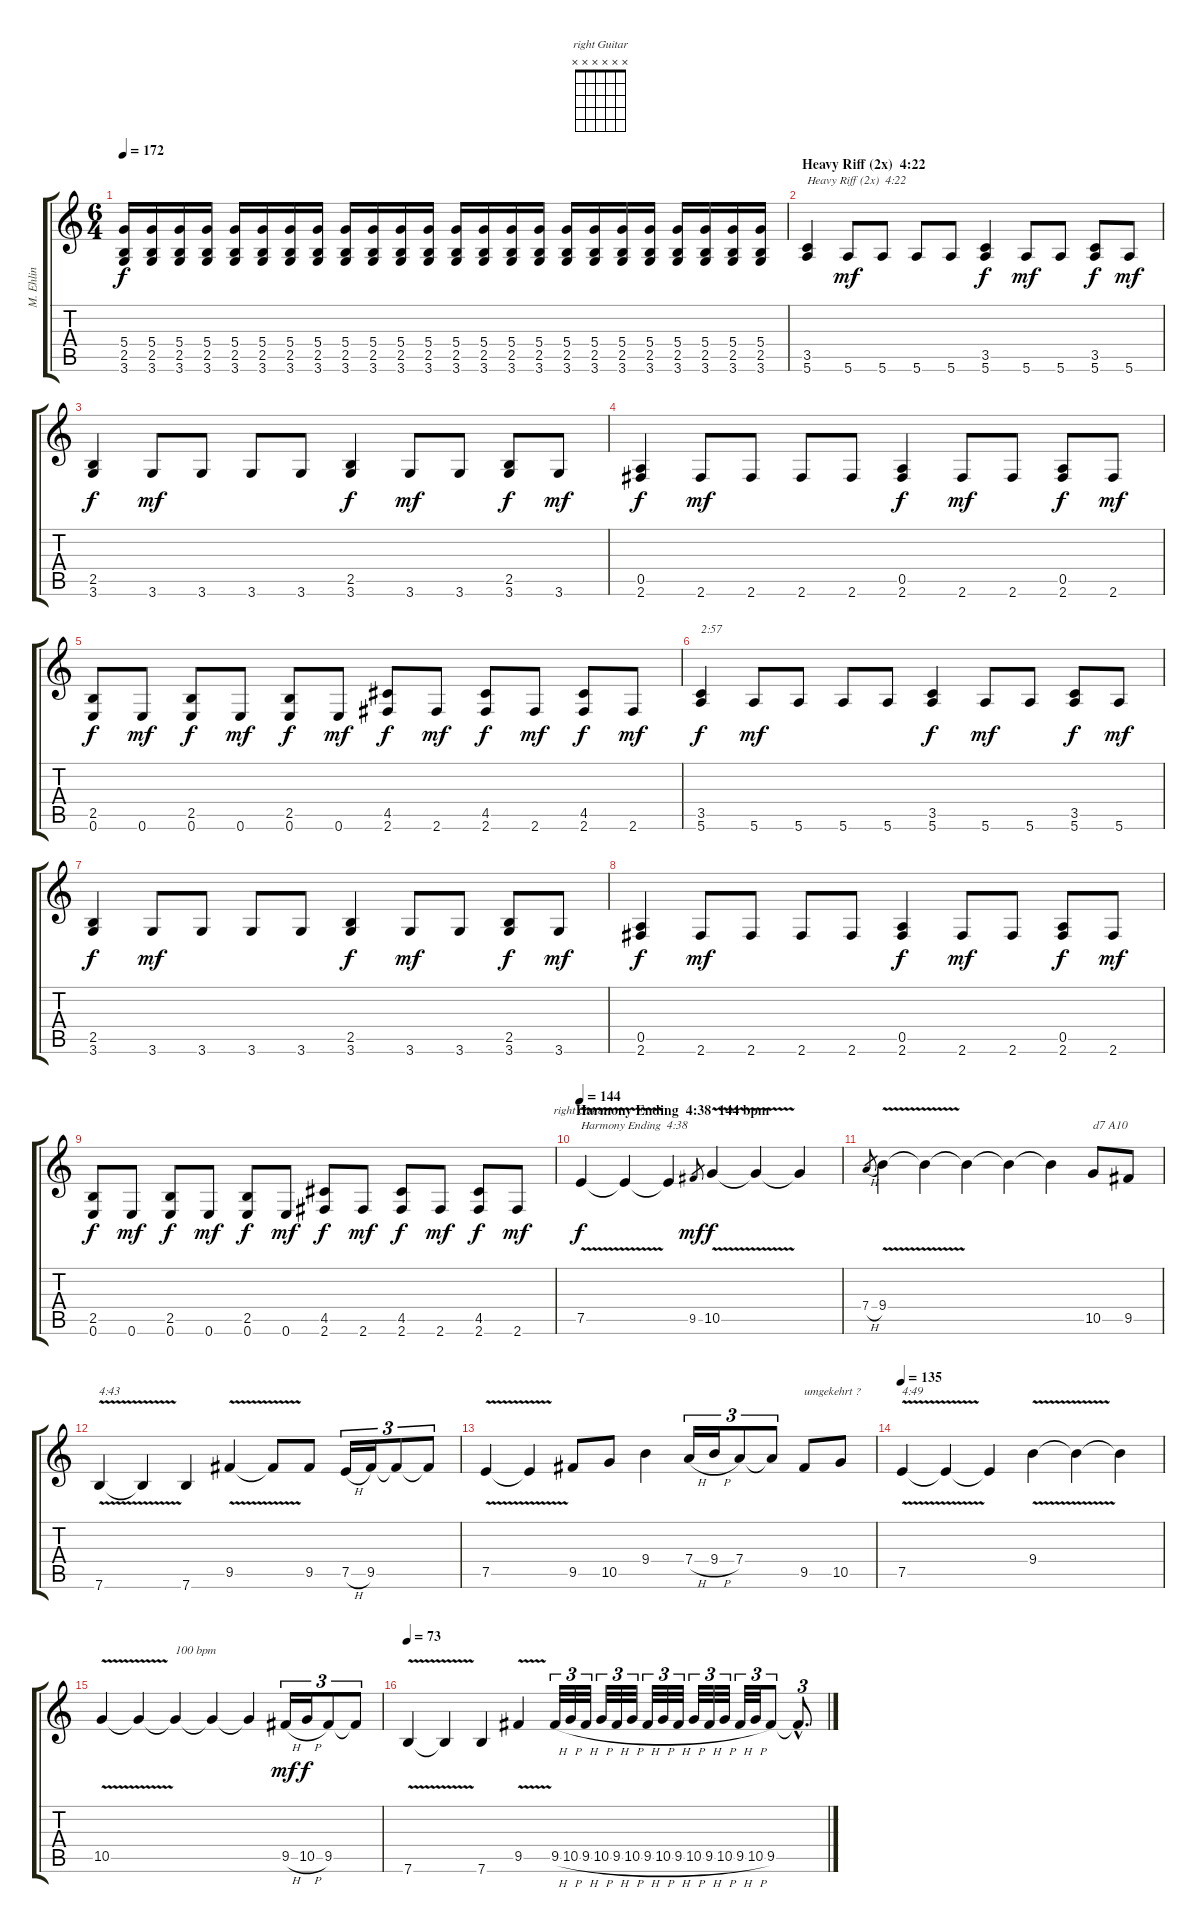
\track ("M. Ehlin" "M. Ehlin") {instrument overdrivenguitar}
\staff {score tabs}
\tuning (E4 B3 G3 D3 A2 E2) {hide}
\chord ("right Guitar" x x x x x x)
\ts (6 4)
\tempo 172
\clef g2
\ks c
(5.4 2.5 3.6).16{dy f} (5.4 2.5 3.6).16 (5.4 2.5 3.6).16 (5.4 2.5 3.6).16 (5.4 2.5 3.6).16 (5.4 2.5 3.6).16 (5.4 2.5 3.6).16 (5.4 2.5 3.6).16 (5.4 2.5 3.6).16 (5.4 2.5 3.6).16 (5.4 2.5 3.6).16 (5.4 2.5 3.6).16 (5.4 2.5 3.6).16 (5.4 2.5 3.6).16 (5.4 2.5 3.6).16 (5.4 2.5 3.6).16 (5.4 2.5 3.6).16 (5.4 2.5 3.6).16 (5.4 2.5 3.6).16 (5.4 2.5 3.6).16 (5.4 2.5 3.6).16 (5.4 2.5 3.6).16 (5.4 2.5 3.6).16 (5.4 2.5 3.6).16 |
\section ("" "Heavy Riff (2x)  4:22")
(3.5 5.6).4{txt "Heavy Riff (2x)  4:22"} 5.6.8{dy mf} 5.6.8 5.6.8 5.6.8 (3.5 5.6).4{dy f} 5.6.8{dy mf} 5.6.8 (3.5 5.6).8{dy f} 5.6.8{dy mf} |
(2.5 3.6).4{dy f} 3.6.8{dy mf} 3.6.8 3.6.8 3.6.8 (2.5 3.6).4{dy f} 3.6.8{dy mf} 3.6.8 (2.5 3.6).8{dy f} 3.6.8{dy mf} |
(0.5 2.6).4{dy f} 2.6.8{dy mf} 2.6.8 2.6.8 2.6.8 (0.5 2.6).4{dy f} 2.6.8{dy mf} 2.6.8 (0.5 2.6).8{dy f} 2.6.8{dy mf} |
(2.5 0.6).8{dy f} 0.6.8{dy mf} (2.5 0.6).8{dy f} 0.6.8{dy mf} (2.5 0.6).8{dy f} 0.6.8{dy mf} (4.5 2.6).8{dy f} 2.6.8{dy mf} (4.5 2.6).8{dy f} 2.6.8{dy mf} (4.5 2.6).8{dy f} 2.6.8{dy mf} |
(3.5 5.6).4{txt "2:57" dy f} 5.6.8{dy mf} 5.6.8 5.6.8 5.6.8 (3.5 5.6).4{dy f} 5.6.8{dy mf} 5.6.8 (3.5 5.6).8{dy f} 5.6.8{dy mf} |
(2.5 3.6).4{dy f} 3.6.8{dy mf} 3.6.8 3.6.8 3.6.8 (2.5 3.6).4{dy f} 3.6.8{dy mf} 3.6.8 (2.5 3.6).8{dy f} 3.6.8{dy mf} |
(0.5 2.6).4{dy f} 2.6.8{dy mf} 2.6.8 2.6.8 2.6.8 (0.5 2.6).4{dy f} 2.6.8{dy mf} 2.6.8 (0.5 2.6).8{dy f} 2.6.8{dy mf} |
(2.5 0.6).8{dy f} 0.6.8{dy mf} (2.5 0.6).8{dy f} 0.6.8{dy mf} (2.5 0.6).8{dy f} 0.6.8{dy mf} (4.5 2.6).8{dy f} 2.6.8{dy mf} (4.5 2.6).8{dy f} 2.6.8{dy mf} (4.5 2.6).8{dy f} 2.6.8{dy mf} |
\section ("" "Harmony Ending  4:38  144 bpm")
\tempo 144
7.5{v}.4{ch "right Guitar" txt "Harmony Ending  4:38" dy f balance 16} 7.5{t}.4 7.5{t}.4 9.5.8{gr dy mf} 10.5{v}.4{dy f} 10.5{t}.4 10.5{t}.4 |
7.4{h}.8{gr} 9.4{v}.4 9.4{t}.4 9.4{t}.4 9.4{t}.4 9.4{t}.4 10.5.8{txt "d7 A10"} 9.5.8 |
7.6{v}.4{txt "4:43"} 7.6{t}.4 7.6.4 9.5{v}.4 9.5{t}.8 9.5.8 7.5{h}.16{tu (3 2)} 9.5.16{tu (3 2)} 9.5{t}.8{tu (3 2)} 9.5{t}.8{tu (3 2)} |
7.5{v}.4 7.5{t}.4 9.5.8 10.5.8 9.4.4 7.4{h}.16{tu (3 2)} 9.4{h}.16{tu (3 2)} 7.4.8{tu (3 2)} 7.4{t}.8{tu (3 2)} 9.5.8{txt "umgekehrt ?"} 10.5.8 |
\tempo 135
7.5{v}.4{txt "4:49"} 7.5{t}.4 7.5{t}.4 9.4{v}.4 9.4{t}.4 9.4{t}.4 |
10.5{v}.4 10.5{t}.4 10.5{t}.4{txt "100 bpm"} 10.5{t}.4 10.5{t}.4 9.5{h}.16{tu (3 2) dy mf} 10.5{h}.16{tu (3 2) dy f} 9.5.8{tu (3 2)} 9.5{t}.8{tu (3 2)} |
\tempo 73
7.6{v}.4 7.6{t}.4 7.6.4 9.5{v}.4 9.5{h}.32{tu (3 2)} 10.5{h}.32{tu (3 2)} 9.5{h}.32{tu (3 2)} 10.5{h}.32{tu (3 2)} 9.5{h}.32{tu (3 2)} 10.5{h}.32{tu (3 2)} 9.5{h}.32{tu (3 2)} 10.5{h}.32{tu (3 2)} 9.5{h}.32{tu (3 2)} 10.5{h}.32{tu (3 2)} 9.5{h}.32{tu (3 2)} 10.5{h}.32{tu (3 2)} 9.5{h}.32{tu (3 2)} 10.5{h}.32{tu (3 2)} 9.5.8{tu (3 2)} 9.5{hac t}.8{d tu (3 2)}
